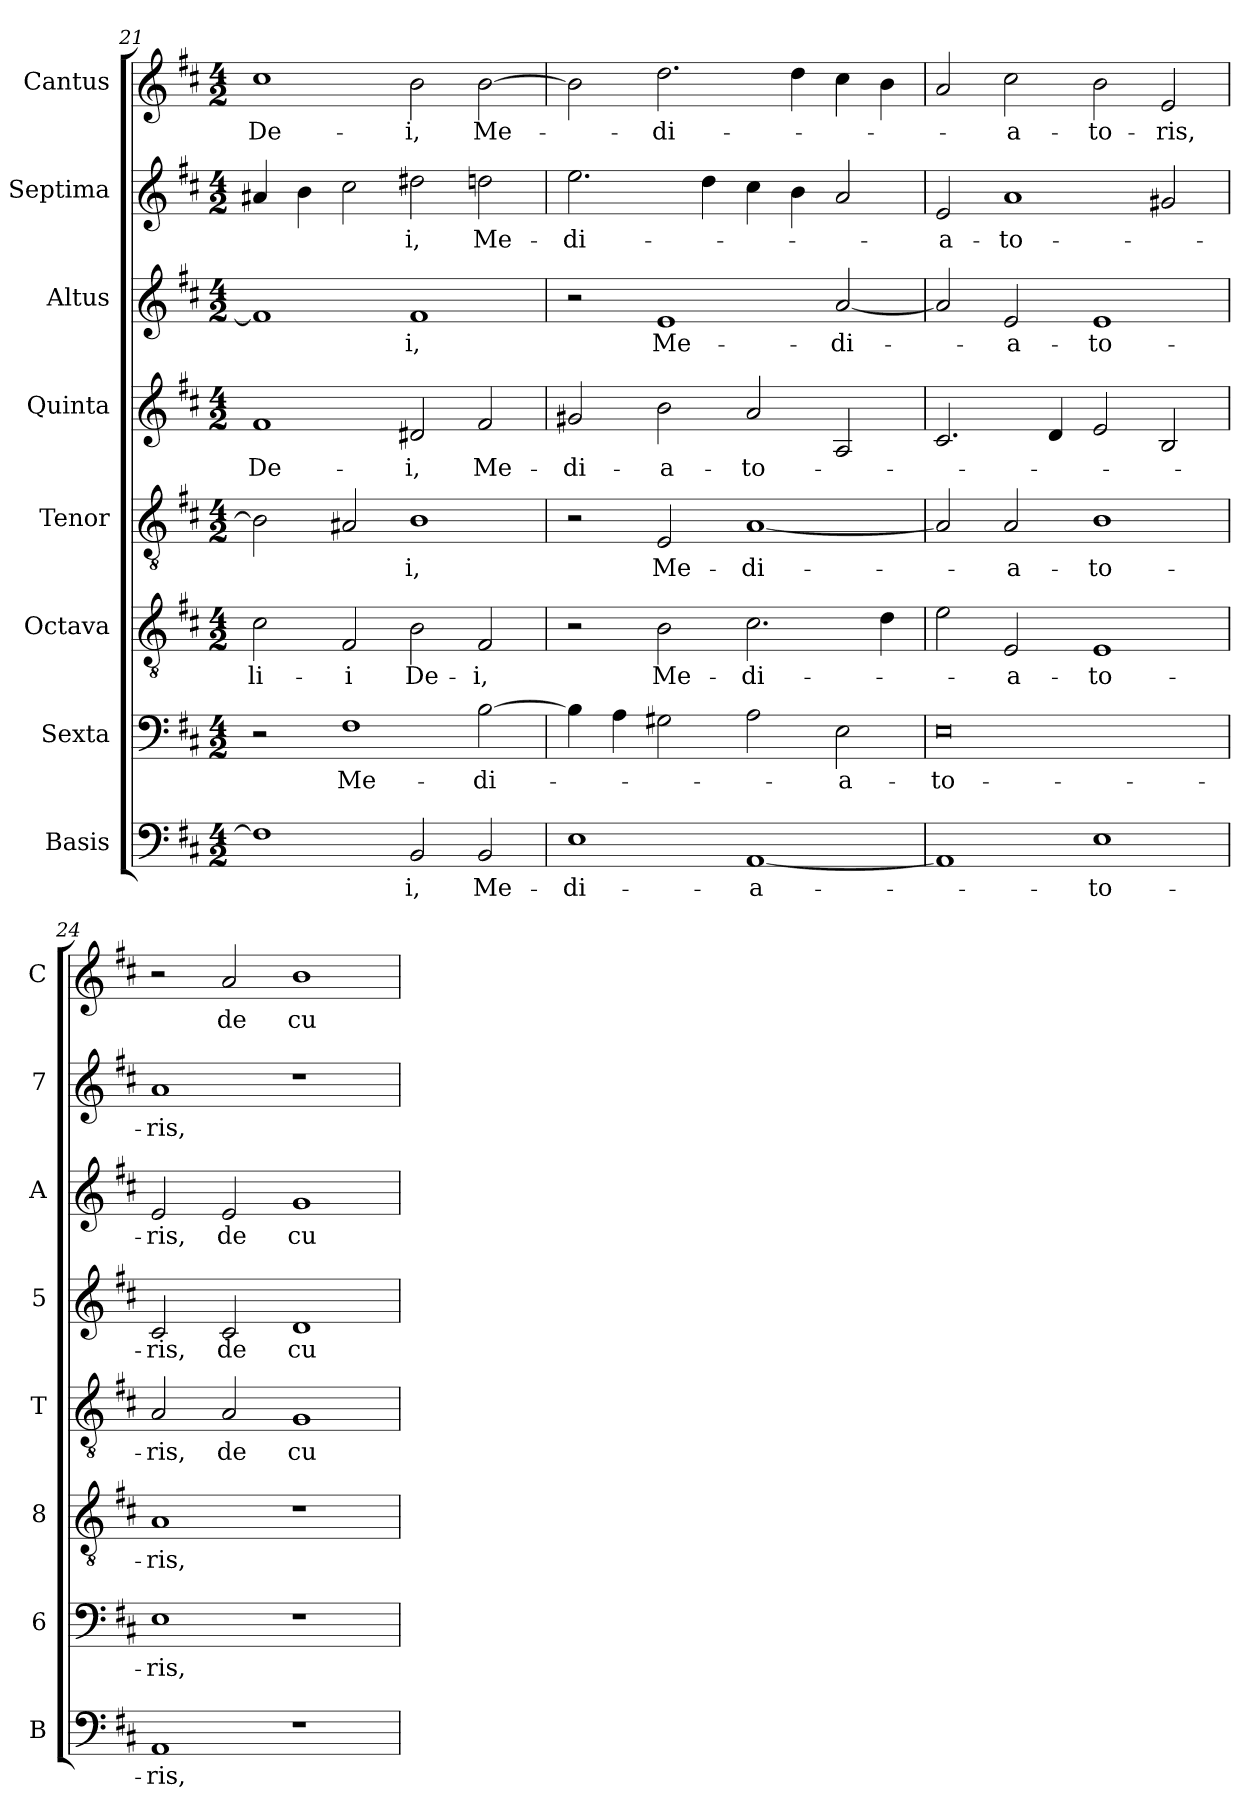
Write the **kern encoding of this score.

**kern	**text	**kern	**text	**kern	**text	**kern	**text	**kern	**text	**kern	**text	**kern	**text	**kern	**text
*part8	*part8	*part7	*part7	*part6	*part6	*part5	*part5	*part4	*part4	*part3	*part3	*part2	*part2	*part1	*part1
*staff8	*staff8	*staff7	*staff7	*staff6	*staff6	*staff5	*staff5	*staff4	*staff4	*staff3	*staff3	*staff2	*staff2	*staff1	*staff1
*I"Basis	*	*I"Sexta	*	*I"Octava	*	*I"Tenor	*	*I"Quinta	*	*I"Altus	*	*I"Septima	*	*I"Cantus	*
*I'B	*	*I'6	*	*I'8	*	*I'T	*	*I'5	*	*I'A	*	*I'7	*	*I'C	*
*clefF4	*	*clefF4	*	*clefGv2	*	*clefGv2	*	*clefG2	*	*clefG2	*	*clefG2	*	*clefG2	*
*k[f#c#]	*	*k[f#c#]	*	*k[f#c#]	*	*k[f#c#]	*	*k[f#c#]	*	*k[f#c#]	*	*k[f#c#]	*	*k[f#c#]	*
*D:	*	*D:	*	*D:	*	*D:	*	*D:	*	*D:	*	*D:	*	*D:	*
*M4/2	*	*M4/2	*	*M4/2	*	*M4/2	*	*M4/2	*	*M4/2	*	*M4/2	*	*M4/2	*
=21	=21	=21	=21	=21	=21	=21	=21	=21	=21	=21	=21	=21	=21	=21	=21
!	!	!	!	!	!LO:LY:b	!	!	!	!LO:LY:b	!	!	!	!	!	!LO:LY:b
1F#]	.	2r	.	2c#\	-li-	2B\]	.	1f#	De-	1f#]	.	4a#X/	.	1cc#	De-
.	.	.	.	.	.	.	.	.	.	.	.	4b\	.	.	.
!	!	!	!LO:LY:b	!	!LO:LY:b	!	!	!	!	!	!	!	!	!	!
.	.	1F#	Me-	2F#/	-i	2A#X/	.	.	.	.	.	2cc#\	.	.	.
!	!LO:LY:b	!	!	!	!LO:LY:b	!	!LO:LY:b	!	!LO:LY:b	!	!LO:LY:b	!	!LO:LY:b	!	!LO:LY:b
2BB/	-i,	.	.	2B\	De-	1B	-i,	2d#X/	-i,	1f#	-i,	2dd#X\	-i,	2b\	-i,
!	!LO:LY:b	!	!LO:LY:b	!	!LO:LY:b	!	!	!	!LO:LY:b	!	!	!	!LO:LY:b	!	!LO:LY:b
2BB/	Me-	[2B\	-di-	2F#/	-i,	.	.	2f#/	Me-	.	.	2ddn\	Me-	[2b\	Me-
=22	=22	=22	=22	=22	=22	=22	=22	=22	=22	=22	=22	=22	=22	=22	=22
!	!LO:LY:b	!	!	!	!	!	!	!	!LO:LY:b	!	!	!	!LO:LY:b	!	!
1E	-di-	4B\]	.	2r	.	2r	.	2g#X/	-di-	2r	.	2.ee\	-di-	2b\]	.
.	.	4A\	.	.	.	.	.	.	.	.	.	.	.	.	.
!	!	!	!	!	!LO:LY:b	!	!LO:LY:b	!	!LO:LY:b	!	!LO:LY:b	!	!	!	!LO:LY:b
.	.	2G#X\	.	2B\	Me-	2E/	Me-	2b\	-a-	1e	Me-	.	.	2.dd\	-di-
.	.	.	.	.	.	.	.	.	.	.	.	4dd\	.	.	.
!	!LO:LY:b	!	!	!	!LO:LY:b	!	!LO:LY:b	!	!LO:LY:b	!	!	!	!	!	!
[1AA	-a-	2A\	.	2.c#\	-di-	[1A	-di-	2a/	-to-	.	.	4cc#\	.	.	.
.	.	.	.	.	.	.	.	.	.	.	.	4b\	.	4dd\	.
!	!	!	!LO:LY:b	!	!	!	!	!	!	!	!LO:LY:b	!	!	!	!
.	.	2E\	-a-	.	.	.	.	2A/	.	[2a/	-di-	2a/	.	4cc#\	.
.	.	.	.	4d\	.	.	.	.	.	.	.	.	.	4b\	.
!!LO:PB:g=z
=23	=23	=23	=23	=23	=23	=23	=23	=23	=23	=23	=23	=23	=23	=23	=23
!	!	!	!LO:LY:b	!	!	!	!	!	!	!	!	!	!LO:LY:b	!	!
1AA]	.	0E	-to-	2e\	.	2A/]	.	2.c#/	.	2a/]	.	2e/	-a-	2a/	.
!	!	!	!	!	!LO:LY:b	!	!LO:LY:b	!	!	!	!LO:LY:b	!	!LO:LY:b	!	!LO:LY:b
.	.	.	.	2E/	-a-	2A/	-a-	.	.	2e/	-a-	1a	-to-	2cc#\	-a-
.	.	.	.	.	.	.	.	4d/	.	.	.	.	.	.	.
!	!LO:LY:b	!	!	!	!LO:LY:b	!	!LO:LY:b	!	!	!	!LO:LY:b	!	!	!	!LO:LY:b
1E	-to-	.	.	1E	-to-	1B	-to-	2e/	.	1e	-to-	.	.	2b\	-to-
!	!	!	!	!	!	!	!	!	!	!	!	!	!	!	!LO:LY:b
.	.	.	.	.	.	.	.	2B/	.	.	.	2g#X/	.	2e/	-ris,
=24	=24	=24	=24	=24	=24	=24	=24	=24	=24	=24	=24	=24	=24	=24	=24
!	!LO:LY:b	!	!LO:LY:b	!	!LO:LY:b	!	!LO:LY:b	!	!LO:LY:b	!	!LO:LY:b	!	!LO:LY:b	!	!
1AA	-ris,	1E	-ris,	1A	-ris,	2A/	-ris,	2c#/	-ris,	2e/	-ris,	1a	-ris,	2r	.
!	!	!	!	!	!	!	!LO:LY:b	!	!LO:LY:b	!	!LO:LY:b	!	!	!	!LO:LY:b
.	.	.	.	.	.	2A/	de	2c#/	de	2e/	de	.	.	2a/	de
!	!	!	!	!	!	!	!LO:LY:b	!	!LO:LY:b	!	!LO:LY:b	!	!	!	!LO:LY:b
1r	.	1r	.	1r	.	1G	cu-	1d	cu-	1g	cu-	1r	.	1b	cu-
=	=	=	=	=	=	=	=	=	=	=	=	=	=	=	=
*-	*-	*-	*-	*-	*-	*-	*-	*-	*-	*-	*-	*-	*-	*-	*-
